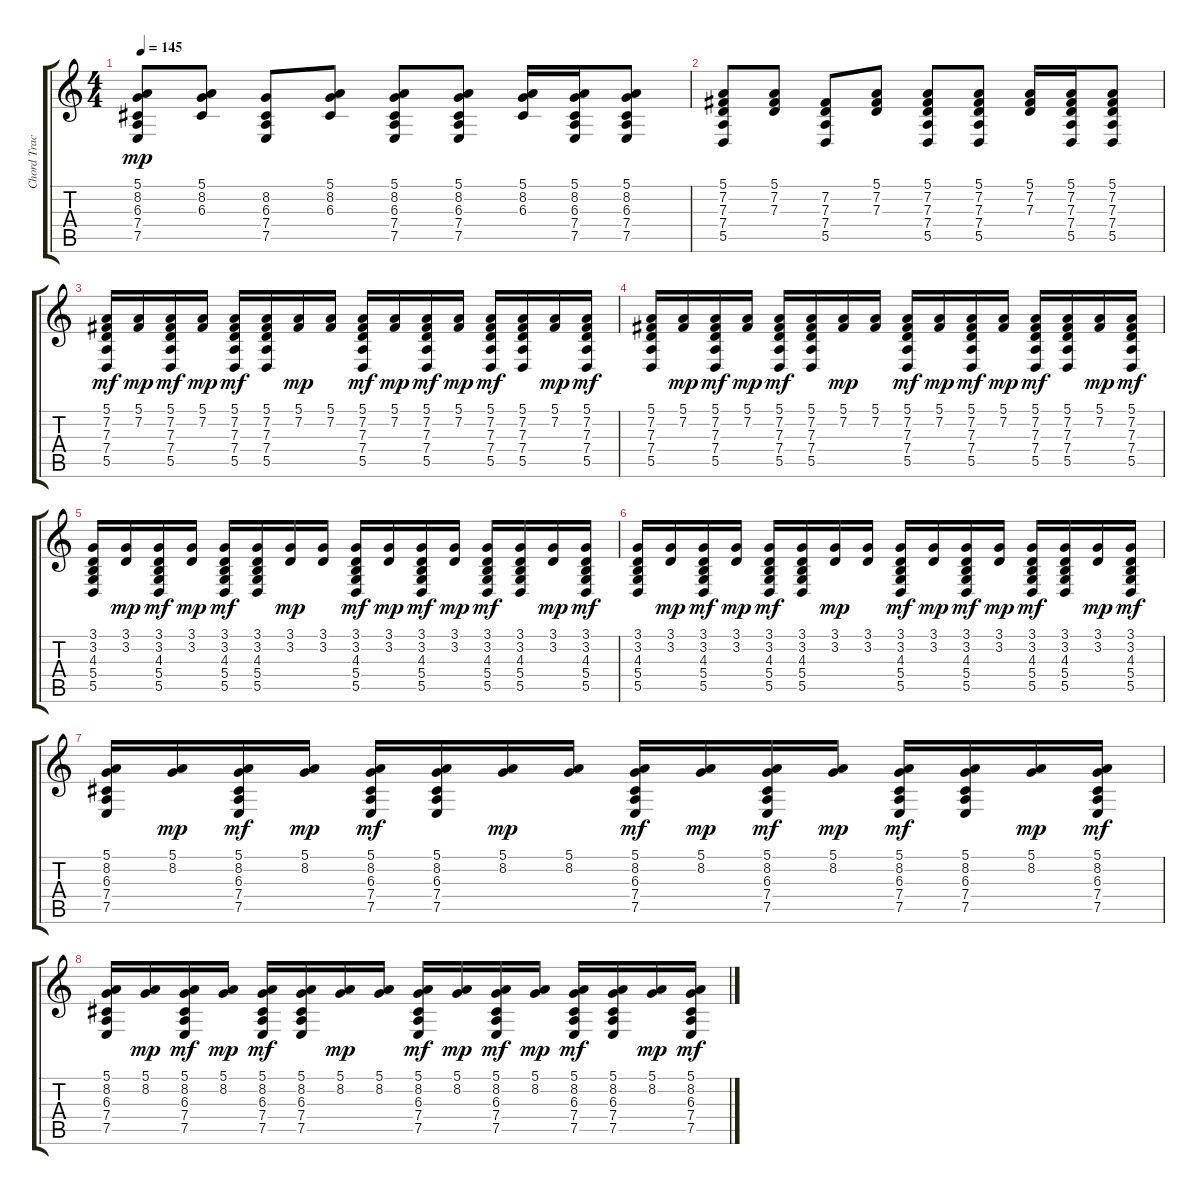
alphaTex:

\track ("Chord Track" "Chord Trac") {instrument steeldrums}
\staff {score tabs}
\tuning (E4 B3 G3 D3 A2 E2) {hide}
\ts (4 4)
\tempo 145
\clef g2
\ks c
(5.1 8.2 6.3 7.4 7.5).8{dy mp} (5.1 8.2 6.3).8 (8.2 6.3 7.4 7.5).8 (5.1 8.2 6.3).8 (5.1 8.2 6.3 7.4 7.5).8 (5.1 8.2 6.3 7.4 7.5).8 (5.1 8.2 6.3).16 (5.1 8.2 6.3 7.4 7.5).16 (5.1 8.2 6.3 7.4 7.5).8 |
(5.1 7.2 7.3 7.4 5.5).8 (5.1 7.2 7.3).8 (7.2 7.3 7.4 5.5).8 (5.1 7.2 7.3).8 (5.1 7.2 7.3 7.4 5.5).8 (5.1 7.2 7.3 7.4 5.5).8 (5.1 7.2 7.3).16 (5.1 7.2 7.3 7.4 5.5).16 (5.1 7.2 7.3 7.4 5.5).8 |
(5.1 7.2 7.3 7.4 5.5).16{dy mf} (5.1 7.2).16{dy mp} (5.1 7.2 7.3 7.4 5.5).16{dy mf} (5.1 7.2).16{dy mp} (5.1 7.2 7.3 7.4 5.5).16{dy mf} (5.1 7.2 7.3 7.4 5.5).16 (5.1 7.2).16{dy mp} (5.1 7.2).16 (5.1 7.2 7.3 7.4 5.5).16{dy mf} (5.1 7.2).16{dy mp} (5.1 7.2 7.3 7.4 5.5).16{dy mf} (5.1 7.2).16{dy mp} (5.1 7.2 7.3 7.4 5.5).16{dy mf} (5.1 7.2 7.3 7.4 5.5).16 (5.1 7.2).16{dy mp} (5.1 7.2 7.3 7.4 5.5).16{dy mf} |
(5.1 7.2 7.3 7.4 5.5).16 (5.1 7.2).16{dy mp} (5.1 7.2 7.3 7.4 5.5).16{dy mf} (5.1 7.2).16{dy mp} (5.1 7.2 7.3 7.4 5.5).16{dy mf} (5.1 7.2 7.3 7.4 5.5).16 (5.1 7.2).16{dy mp} (5.1 7.2).16 (5.1 7.2 7.3 7.4 5.5).16{dy mf} (5.1 7.2).16{dy mp} (5.1 7.2 7.3 7.4 5.5).16{dy mf} (5.1 7.2).16{dy mp} (5.1 7.2 7.3 7.4 5.5).16{dy mf} (5.1 7.2 7.3 7.4 5.5).16 (5.1 7.2).16{dy mp} (5.1 7.2 7.3 7.4 5.5).16{dy mf} |
(3.1 3.2 4.3 5.4 5.5).16 (3.1 3.2).16{dy mp} (3.1 3.2 4.3 5.4 5.5).16{dy mf} (3.1 3.2).16{dy mp} (3.1 3.2 4.3 5.4 5.5).16{dy mf} (3.1 3.2 4.3 5.4 5.5).16 (3.1 3.2).16{dy mp} (3.1 3.2).16 (3.1 3.2 4.3 5.4 5.5).16{dy mf} (3.1 3.2).16{dy mp} (3.1 3.2 4.3 5.4 5.5).16{dy mf} (3.1 3.2).16{dy mp} (3.1 3.2 4.3 5.4 5.5).16{dy mf} (3.1 3.2 4.3 5.4 5.5).16 (3.1 3.2).16{dy mp} (3.1 3.2 4.3 5.4 5.5).16{dy mf} |
(3.1 3.2 4.3 5.4 5.5).16 (3.1 3.2).16{dy mp} (3.1 3.2 4.3 5.4 5.5).16{dy mf} (3.1 3.2).16{dy mp} (3.1 3.2 4.3 5.4 5.5).16{dy mf} (3.1 3.2 4.3 5.4 5.5).16 (3.1 3.2).16{dy mp} (3.1 3.2).16 (3.1 3.2 4.3 5.4 5.5).16{dy mf} (3.1 3.2).16{dy mp} (3.1 3.2 4.3 5.4 5.5).16{dy mf} (3.1 3.2).16{dy mp} (3.1 3.2 4.3 5.4 5.5).16{dy mf} (3.1 3.2 4.3 5.4 5.5).16 (3.1 3.2).16{dy mp} (3.1 3.2 4.3 5.4 5.5).16{dy mf} |
(5.1 8.2 6.3 7.4 7.5).16 (5.1 8.2).16{dy mp} (5.1 8.2 6.3 7.4 7.5).16{dy mf} (5.1 8.2).16{dy mp} (5.1 8.2 6.3 7.4 7.5).16{dy mf} (5.1 8.2 6.3 7.4 7.5).16 (5.1 8.2).16{dy mp} (5.1 8.2).16 (5.1 8.2 6.3 7.4 7.5).16{dy mf} (5.1 8.2).16{dy mp} (5.1 8.2 6.3 7.4 7.5).16{dy mf} (5.1 8.2).16{dy mp} (5.1 8.2 6.3 7.4 7.5).16{dy mf} (5.1 8.2 6.3 7.4 7.5).16 (5.1 8.2).16{dy mp} (5.1 8.2 6.3 7.4 7.5).16{dy mf} |
(5.1 8.2 6.3 7.4 7.5).16 (5.1 8.2).16{dy mp} (5.1 8.2 6.3 7.4 7.5).16{dy mf} (5.1 8.2).16{dy mp} (5.1 8.2 6.3 7.4 7.5).16{dy mf} (5.1 8.2 6.3 7.4 7.5).16 (5.1 8.2).16{dy mp} (5.1 8.2).16 (5.1 8.2 6.3 7.4 7.5).16{dy mf} (5.1 8.2).16{dy mp} (5.1 8.2 6.3 7.4 7.5).16{dy mf} (5.1 8.2).16{dy mp} (5.1 8.2 6.3 7.4 7.5).16{dy mf} (5.1 8.2 6.3 7.4 7.5).16 (5.1 8.2).16{dy mp} (5.1 8.2 6.3 7.4 7.5).16{dy mf}
